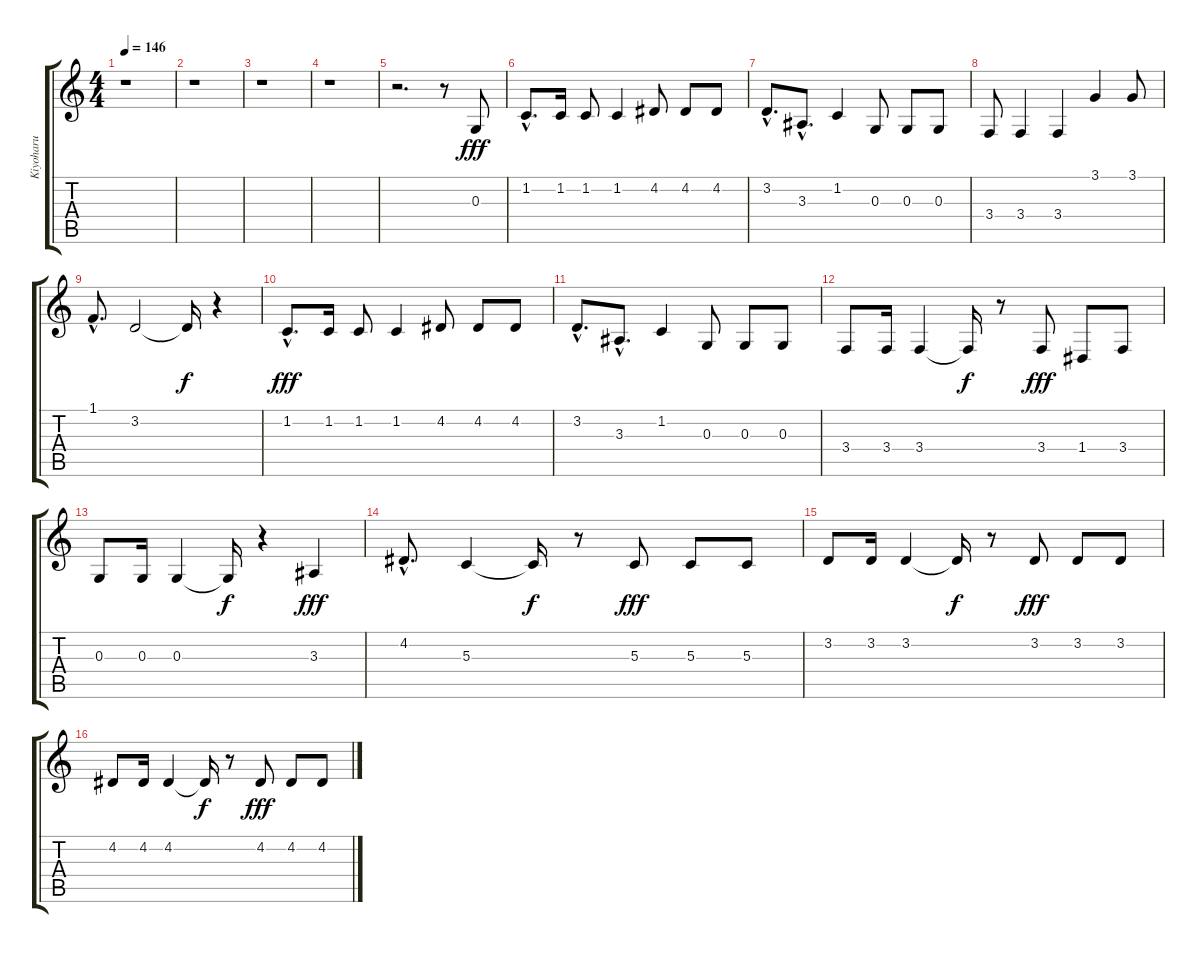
\track ("Kiyoharu " "Kiyoharu ") {instrument englishhorn}
\staff {score tabs}
\tuning (E4 B3 G3 D3 A2 E2) {hide}
\ts (4 4)
\tempo 146
\clef g2
\ks c
r.1{dy fff} |
r.1 |
r.1 |
r.1 |
r.2{d} r.8 0.3.8 |
1.2{hac}.8{d} 1.2.16 1.2.8 1.2.4 4.2.8 4.2.8 4.2.8 |
3.2{hac}.8{d} 3.3{hac}.8{d} 1.2.4 0.3.8 0.3.8 0.3.8 |
3.4.8 3.4.4 3.4.4 3.1.4 3.1.8 |
1.1{hac}.8{d} 3.2.2 3.2{t}.16{dy f} r.4 |
1.2{hac}.8{d dy fff} 1.2.16 1.2.8 1.2.4 4.2.8 4.2.8 4.2.8 |
3.2{hac}.8{d} 3.3{hac}.8{d} 1.2.4 0.3.8 0.3.8 0.3.8 |
3.4.8 3.4.16 3.4.4 3.4{t}.16{dy f} r.8 3.4.8{dy fff} 1.4.8 3.4.8 |
0.3.8 0.3.16 0.3.4 0.3{t}.16{dy f} r.4 3.3.4{dy fff} |
4.2{hac}.8{d} 5.3.4 5.3{t}.16{dy f} r.8 5.3.8{dy fff} 5.3.8 5.3.8 |
3.2.8 3.2.16 3.2.4 3.2{t}.16{dy f} r.8 3.2.8{dy fff} 3.2.8 3.2.8 |
4.2.8 4.2.16 4.2.4 4.2{t}.16{dy f} r.8 4.2.8{dy fff} 4.2.8 4.2.8
